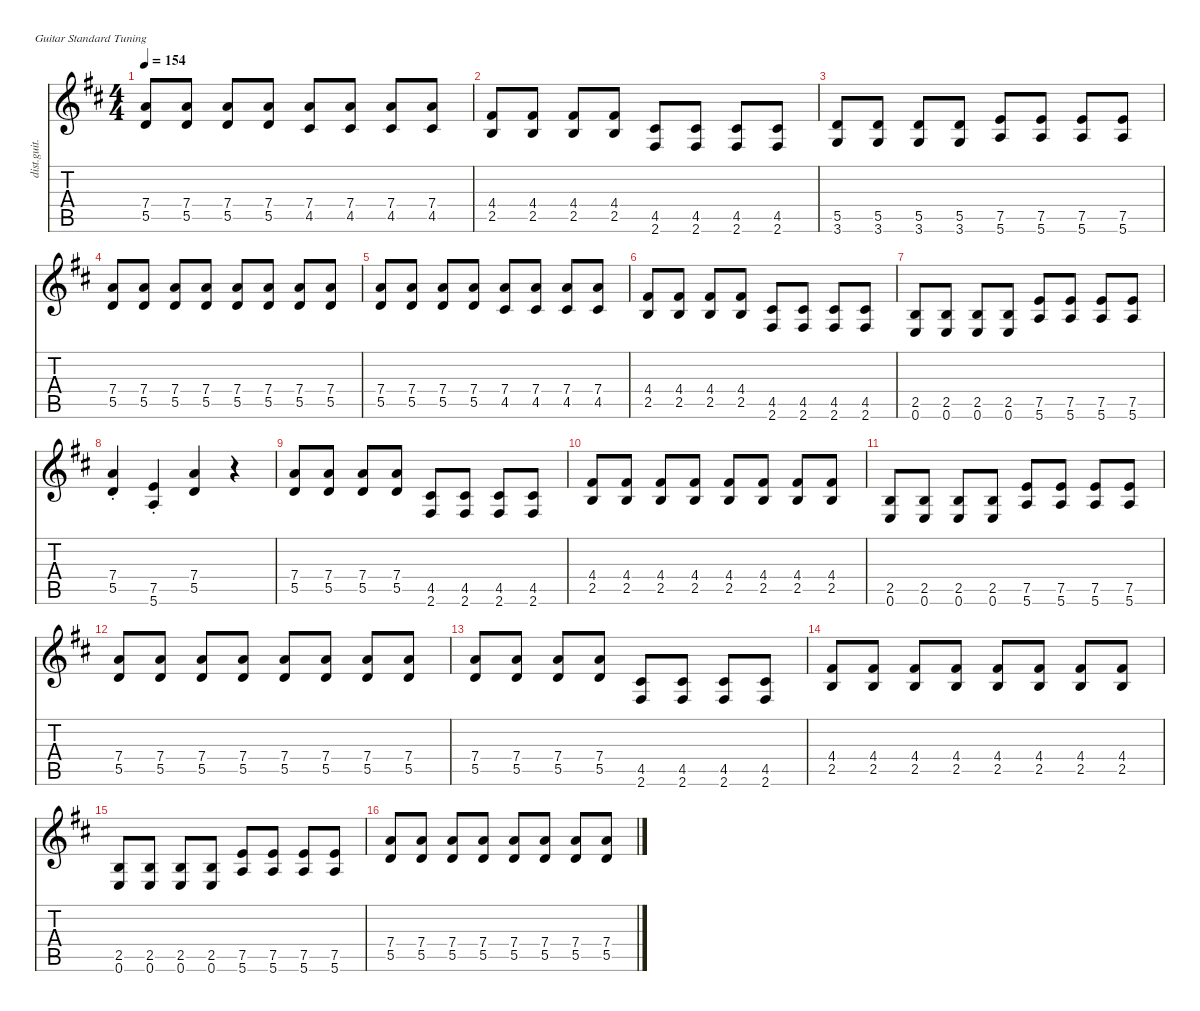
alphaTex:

\defaultSystemsLayout 4
\hideDynamics
\bracketExtendMode nobrackets
\track ("Distortion Guitar" "dist.guit.") {instrument distortionguitar}
\staff {score tabs}
\tuning (E4 B3 G3 D3 A2 E2)
\ts (4 4)
\tempo 154
\clef g2
\ks d
(5.5{acc forcenatural} 7.4{acc forcenatural}).8{dy mf instrument distortionguitar} (5.5{acc forcenatural} 7.4{acc forcenatural}).8 (5.5{acc forcenatural} 7.4{acc forcenatural}).8 (5.5{acc forcenatural} 7.4{acc forcenatural}).8 (4.5{acc #} 7.4{acc forcenatural}).8 (4.5{acc #} 7.4{acc forcenatural}).8 (4.5{acc #} 7.4{acc forcenatural}).8 (4.5{acc #} 7.4{acc forcenatural}).8 |
(2.5{acc forcenatural} 4.4{acc #}).8 (2.5{acc forcenatural} 4.4{acc #}).8 (2.5{acc forcenatural} 4.4{acc #}).8 (2.5{acc forcenatural} 4.4{acc #}).8 (2.6{acc #} 4.5{acc #}).8 (2.6{acc #} 4.5{acc #}).8 (2.6{acc #} 4.5{acc #}).8 (2.6{acc #} 4.5{acc #}).8 |
(3.6{acc forcenatural} 5.5{acc forcenatural}).8 (3.6{acc forcenatural} 5.5{acc forcenatural}).8 (3.6{acc forcenatural} 5.5{acc forcenatural}).8 (3.6{acc forcenatural} 5.5{acc forcenatural}).8 (5.6{acc forcenatural} 7.5{acc forcenatural}).8 (5.6{acc forcenatural} 7.5{acc forcenatural}).8 (5.6{acc forcenatural} 7.5{acc forcenatural}).8 (5.6{acc forcenatural} 7.5{acc forcenatural}).8 |
(5.5{acc forcenatural} 7.4{acc forcenatural}).8 (5.5{acc forcenatural} 7.4{acc forcenatural}).8 (5.5{acc forcenatural} 7.4{acc forcenatural}).8 (5.5{acc forcenatural} 7.4{acc forcenatural}).8 (5.5{acc forcenatural} 7.4{acc forcenatural}).8 (5.5{acc forcenatural} 7.4{acc forcenatural}).8 (5.5{acc forcenatural} 7.4{acc forcenatural}).8 (5.5{acc forcenatural} 7.4{acc forcenatural}).8 |
(5.5{acc forcenatural} 7.4{acc forcenatural}).8 (5.5{acc forcenatural} 7.4{acc forcenatural}).8 (5.5{acc forcenatural} 7.4{acc forcenatural}).8 (5.5{acc forcenatural} 7.4{acc forcenatural}).8 (4.5{acc #} 7.4{acc forcenatural}).8 (4.5{acc #} 7.4{acc forcenatural}).8 (4.5{acc #} 7.4{acc forcenatural}).8 (4.5{acc #} 7.4{acc forcenatural}).8 |
(2.5{acc forcenatural} 4.4{acc #}).8 (2.5{acc forcenatural} 4.4{acc #}).8 (2.5{acc forcenatural} 4.4{acc #}).8 (2.5{acc forcenatural} 4.4{acc #}).8 (2.6{acc #} 4.5{acc #}).8 (2.6{acc #} 4.5{acc #}).8 (2.6{acc #} 4.5{acc #}).8 (2.6{acc #} 4.5{acc #}).8 |
(0.6{acc forcenatural} 2.5{acc forcenatural}).8 (0.6{acc forcenatural} 2.5{acc forcenatural}).8 (0.6{acc forcenatural} 2.5{acc forcenatural}).8 (0.6{acc forcenatural} 2.5{acc forcenatural}).8 (5.6{acc forcenatural} 7.5{acc forcenatural}).8 (5.6{acc forcenatural} 7.5{acc forcenatural}).8 (5.6{acc forcenatural} 7.5{acc forcenatural}).8 (5.6{acc forcenatural} 7.5{acc forcenatural}).8 |
(5.5{st acc forcenatural} 7.4{st acc forcenatural}).4 (5.6{st acc forcenatural} 7.5{st acc forcenatural}).4 (5.5{acc forcenatural} 7.4{acc forcenatural}).4 r.4 |
(5.5{acc forcenatural} 7.4{acc forcenatural}).8 (5.5{acc forcenatural} 7.4{acc forcenatural}).8 (5.5{acc forcenatural} 7.4{acc forcenatural}).8 (5.5{acc forcenatural} 7.4{acc forcenatural}).8 (2.6{acc #} 4.5{acc #}).8 (2.6{acc #} 4.5{acc #}).8 (2.6{acc #} 4.5{acc #}).8 (2.6{acc #} 4.5{acc #}).8 |
(2.5{acc forcenatural} 4.4{acc #}).8 (2.5{acc forcenatural} 4.4{acc #}).8 (2.5{acc forcenatural} 4.4{acc #}).8 (2.5{acc forcenatural} 4.4{acc #}).8 (2.5{acc forcenatural} 4.4{acc #}).8 (2.5{acc forcenatural} 4.4{acc #}).8 (2.5{acc forcenatural} 4.4{acc #}).8 (2.5{acc forcenatural} 4.4{acc #}).8 |
(0.6{acc forcenatural} 2.5{acc forcenatural}).8 (0.6{acc forcenatural} 2.5{acc forcenatural}).8 (0.6{acc forcenatural} 2.5{acc forcenatural}).8 (0.6{acc forcenatural} 2.5{acc forcenatural}).8 (5.6{acc forcenatural} 7.5{acc forcenatural}).8 (5.6{acc forcenatural} 7.5{acc forcenatural}).8 (5.6{acc forcenatural} 7.5{acc forcenatural}).8 (5.6{acc forcenatural} 7.5{acc forcenatural}).8 |
(5.5{acc forcenatural} 7.4{acc forcenatural}).8 (5.5{acc forcenatural} 7.4{acc forcenatural}).8 (5.5{acc forcenatural} 7.4{acc forcenatural}).8 (5.5{acc forcenatural} 7.4{acc forcenatural}).8 (5.5{acc forcenatural} 7.4{acc forcenatural}).8 (5.5{acc forcenatural} 7.4{acc forcenatural}).8 (5.5{acc forcenatural} 7.4{acc forcenatural}).8 (5.5{acc forcenatural} 7.4{acc forcenatural}).8 |
(5.5{acc forcenatural} 7.4{acc forcenatural}).8 (5.5{acc forcenatural} 7.4{acc forcenatural}).8 (5.5{acc forcenatural} 7.4{acc forcenatural}).8 (5.5{acc forcenatural} 7.4{acc forcenatural}).8 (2.6{acc #} 4.5{acc #}).8 (2.6{acc #} 4.5{acc #}).8 (2.6{acc #} 4.5{acc #}).8 (2.6{acc #} 4.5{acc #}).8 |
(2.5{acc forcenatural} 4.4{acc #}).8 (2.5{acc forcenatural} 4.4{acc #}).8 (2.5{acc forcenatural} 4.4{acc #}).8 (2.5{acc forcenatural} 4.4{acc #}).8 (2.5{acc forcenatural} 4.4{acc #}).8 (2.5{acc forcenatural} 4.4{acc #}).8 (2.5{acc forcenatural} 4.4{acc #}).8 (2.5{acc forcenatural} 4.4{acc #}).8 |
(0.6{acc forcenatural} 2.5{acc forcenatural}).8 (0.6{acc forcenatural} 2.5{acc forcenatural}).8 (0.6{acc forcenatural} 2.5{acc forcenatural}).8 (0.6{acc forcenatural} 2.5{acc forcenatural}).8 (5.6{acc forcenatural} 7.5{acc forcenatural}).8 (5.6{acc forcenatural} 7.5{acc forcenatural}).8 (5.6{acc forcenatural} 7.5{acc forcenatural}).8 (5.6{acc forcenatural} 7.5{acc forcenatural}).8 |
(5.5{acc forcenatural} 7.4{acc forcenatural}).8 (5.5{acc forcenatural} 7.4{acc forcenatural}).8 (5.5{acc forcenatural} 7.4{acc forcenatural}).8 (5.5{acc forcenatural} 7.4{acc forcenatural}).8 (5.5{acc forcenatural} 7.4{acc forcenatural}).8 (5.5{acc forcenatural} 7.4{acc forcenatural}).8 (5.5{acc forcenatural} 7.4{acc forcenatural}).8 (5.5{acc forcenatural} 7.4{acc forcenatural}).8
